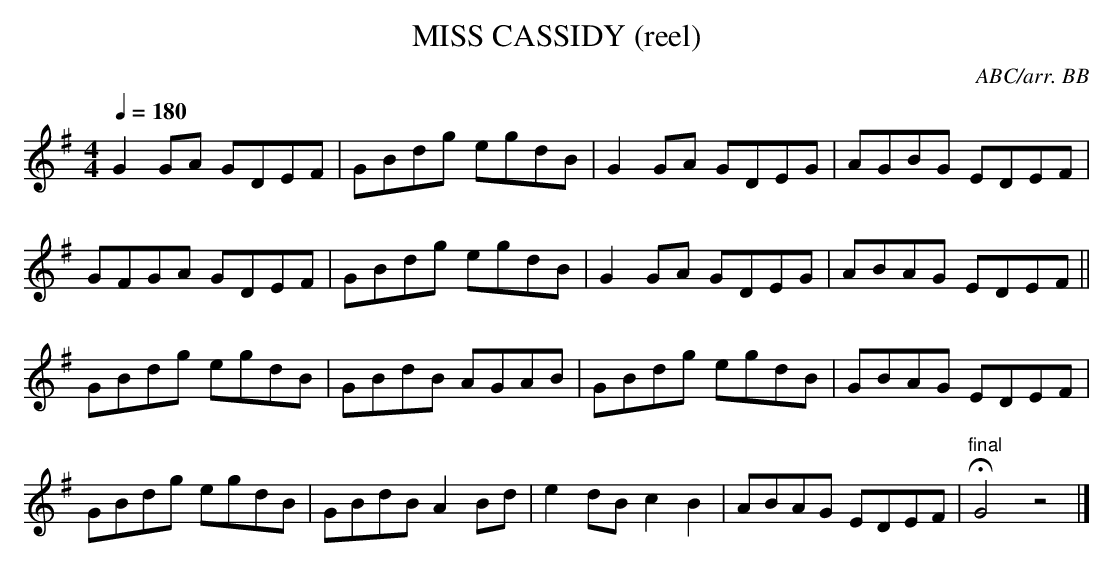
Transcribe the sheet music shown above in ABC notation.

X:1
T:MISS CASSIDY (reel)
C:ABC/arr. BB
L:1/8
Q:1/4=180
M:4/4
K:G
G2GA GDEF|GBdg egdB|G2GA GDEG|AGBG EDEF|
GFGA GDEF|GBdg egdB|G2GA GDEG|ABAG EDEF ||
GBdg egdB|GBdB AGAB|GBdg egdB|GBAG EDEF|
GBdg egdB|GBdB A2Bd|e2dB c2B2|ABAG EDEF |\
"final"HG4z4|]
